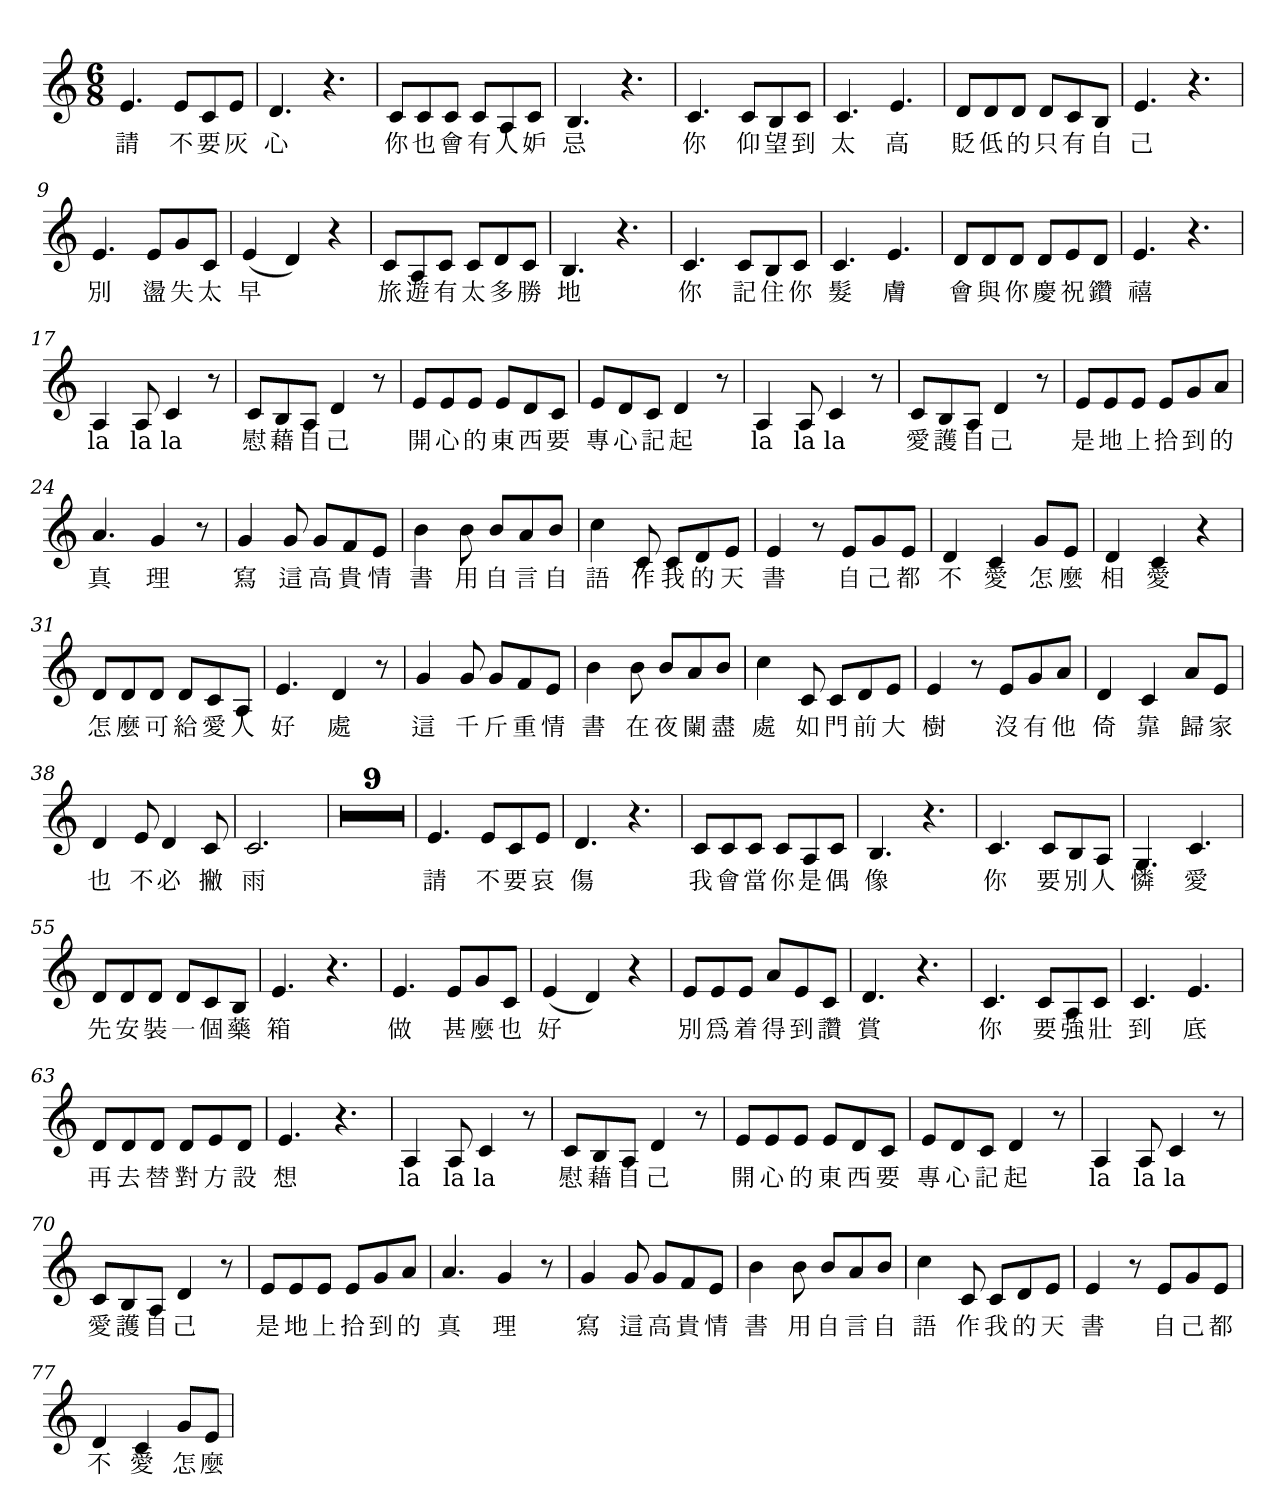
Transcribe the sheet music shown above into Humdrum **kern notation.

**kern	**text
*part1	*part1
*staff1	*staff1
*clefG2	*
*k[]	*
*C:	*
*M6/8	*
*MM126	*
=1	=1
4.e	請
8eL	不
8c	要
8eJ	灰
=2	=2
4.d	心
4.r	.
=3	=3
8cL	你
8c	也
8cJ	會
8cL	有
8A	人
8cJ	妒
=4	=4
4.B	忌
4.r	.
=5	=5
4.c	你
8cL	仰
8B	望
8cJ	到
=6	=6
4.c	太
4.e	高
=7	=7
8dL	貶
8d	低
8dJ	的
8dL	只
8c	有
8BJ	自
=8	=8
4.e	己
4.r	.
=9	=9
4.e	別
8eL	盪
8g	失
8cJ	太
=10	=10
(4e	早
4d)	.
4r	.
=11	=11
8cL	旅
8A	遊
8cJ	有
8cL	太
8d	多
8cJ	勝
=12	=12
4.B	地
4.r	.
=13	=13
4.c	你
8cL	記
8B	住
8cJ	你
=14	=14
4.c	髮
4.e	膚
=15	=15
8dL	會
8d	與
8dJ	你
8dL	慶
8e	祝
8dJ	鑽
=16	=16
4.e	禧
4.r	.
=17	=17
4A	la
8A	la
4c	la
8r	.
=18	=18
8cL	慰
8B	藉
8AJ	自
4d	己
8r	.
=19	=19
8eL	開
8e	心
8eJ	的
8eL	東
8d	西
8cJ	要
=20	=20
8eL	專
8d	心
8cJ	記
4d	起
8r	.
=21	=21
4A	la
8A	la
4c	la
8r	.
=22	=22
8cL	愛
8B	護
8AJ	自
4d	己
8r	.
=23	=23
8eL	是
8e	地
8eJ	上
8eL	拾
8g	到
8aJ	的
=24	=24
4.a	真
4g	理
8r	.
=25	=25
4g	寫
8g	這
8gL	高
8f	貴
8eJ	情
=26	=26
4b	書
8b	用
8bL	自
8a	言
8bJ	自
=27	=27
4cc	語
8c	作
8cL	我
8d	的
8eJ	天
=28	=28
4e	書
8r	.
8eL	自
8g	己
8eJ	都
=29	=29
4d	不
4c	愛
8gL	怎
8eJ	麼
=30	=30
4d	相
4c	愛
4r	.
=31	=31
8dL	怎
8d	麼
8dJ	可
8dL	給
8c	愛
8AJ	人
=32	=32
4.e	好
4d	處
8r	.
=33	=33
4g	這
8g	千
8gL	斤
8f	重
8eJ	情
=34	=34
4b	書
8b	在
8bL	夜
8a	闌
8bJ	盡
=35	=35
4cc	處
8c	如
8cL	門
8d	前
8eJ	大
=36	=36
4e	樹
8r	.
8eL	沒
8g	有
8aJ	他
=37	=37
4d	倚
4c	靠
8aL	歸
8eJ	家
=38	=38
4d	也
8e	不
4d	必
8c	撇
=39	=39
2.c	雨
=40	=40
2.r	.
=41	=41
2.r	.
=42	=42
2.r	.
=43	=43
2.r	.
=44	=44
2.r	.
=45	=45
2.r	.
=46	=46
2.r	.
=47	=47
2.r	.
=48	=48
2.r	.
=49	=49
4.e	請
8eL	不
8c	要
8eJ	哀
=50	=50
4.d	傷
4.r	.
=51	=51
8cL	我
8c	會
8cJ	當
8cL	你
8A	是
8cJ	偶
=52	=52
4.B	像
4.r	.
=53	=53
4.c	你
8cL	要
8B	別
8AJ	人
=54	=54
4.G	憐
4.c	愛
=55	=55
8dL	先
8d	安
8dJ	裝
8dL	一
8c	個
8BJ	藥
=56	=56
4.e	箱
4.r	.
=57	=57
4.e	做
8eL	甚
8g	麼
8cJ	也
=58	=58
(4e	好
4d)	.
4r	.
=59	=59
8eL	別
8e	爲
8eJ	着
8aL	得
8e	到
8cJ	讚
=60	=60
4.d	賞
4.r	.
=61	=61
4.c	你
8cL	要
8A	強
8cJ	壯
=62	=62
4.c	到
4.e	底
=63	=63
8dL	再
8d	去
8dJ	替
8dL	對
8e	方
8dJ	設
=64	=64
4.e	想
4.r	.
=65	=65
4A	la
8A	la
4c	la
8r	.
=66	=66
8cL	慰
8B	藉
8AJ	自
4d	己
8r	.
=67	=67
8eL	開
8e	心
8eJ	的
8eL	東
8d	西
8cJ	要
=68	=68
8eL	專
8d	心
8cJ	記
4d	起
8r	.
=69	=69
4A	la
8A	la
4c	la
8r	.
=70	=70
8cL	愛
8B	護
8AJ	自
4d	己
8r	.
=71	=71
8eL	是
8e	地
8eJ	上
8eL	拾
8g	到
8aJ	的
=72	=72
4.a	真
4g	理
8r	.
=73	=73
4g	寫
8g	這
8gL	高
8f	貴
8eJ	情
=74	=74
4b	書
8b	用
8bL	自
8a	言
8bJ	自
=75	=75
4cc	語
8c	作
8cL	我
8d	的
8eJ	天
=76	=76
4e	書
8r	.
8eL	自
8g	己
8eJ	都
=77	=77
4d	不
4c	愛
8gL	怎
8eJ	麼
=	=
*-	*-
